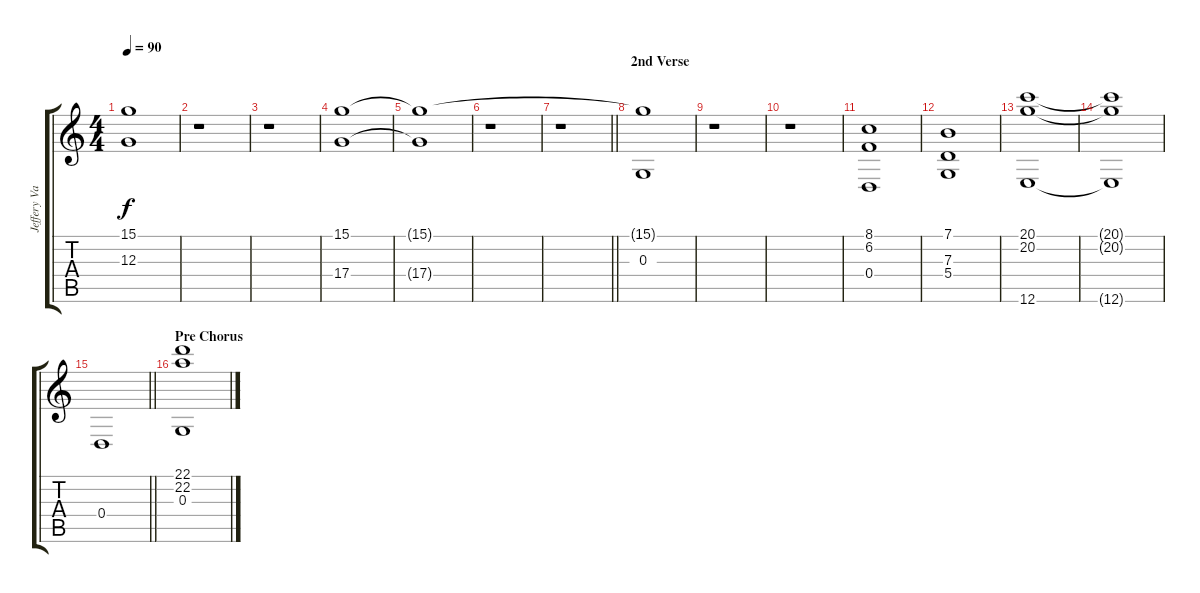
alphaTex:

\track ("Jeffery Vanston (Keyboards)" "Jeffery Va") {instrument stringensemble2}
\staff {score tabs}
\tuning (E4 B3 G3 D3 A2 E2) {hide}
\ts (4 4)
\tempo 90
\clef g2
\ks c
(15.1{t} 12.3{t}).1{dy f} |
r.1 |
r.1 |
(15.1 17.4).1 |
(15.1{t} 17.4{t}).1 |
r.1 |
\barLineRight lightlight
r.1 |
\section ("" "2nd Verse")
(15.1{t} 0.3).1 |
r.1 |
r.1 |
(8.1 6.2 0.4).1{volume 4} |
(7.1 7.3 5.4).1 |
(20.1 20.2 12.6).1 |
(20.1{t} 20.2{t} 12.6{t}).1 |
\barLineRight lightlight
0.4.1 |
\section ("" "Pre Chorus")
(22.1 22.2 0.3).1
